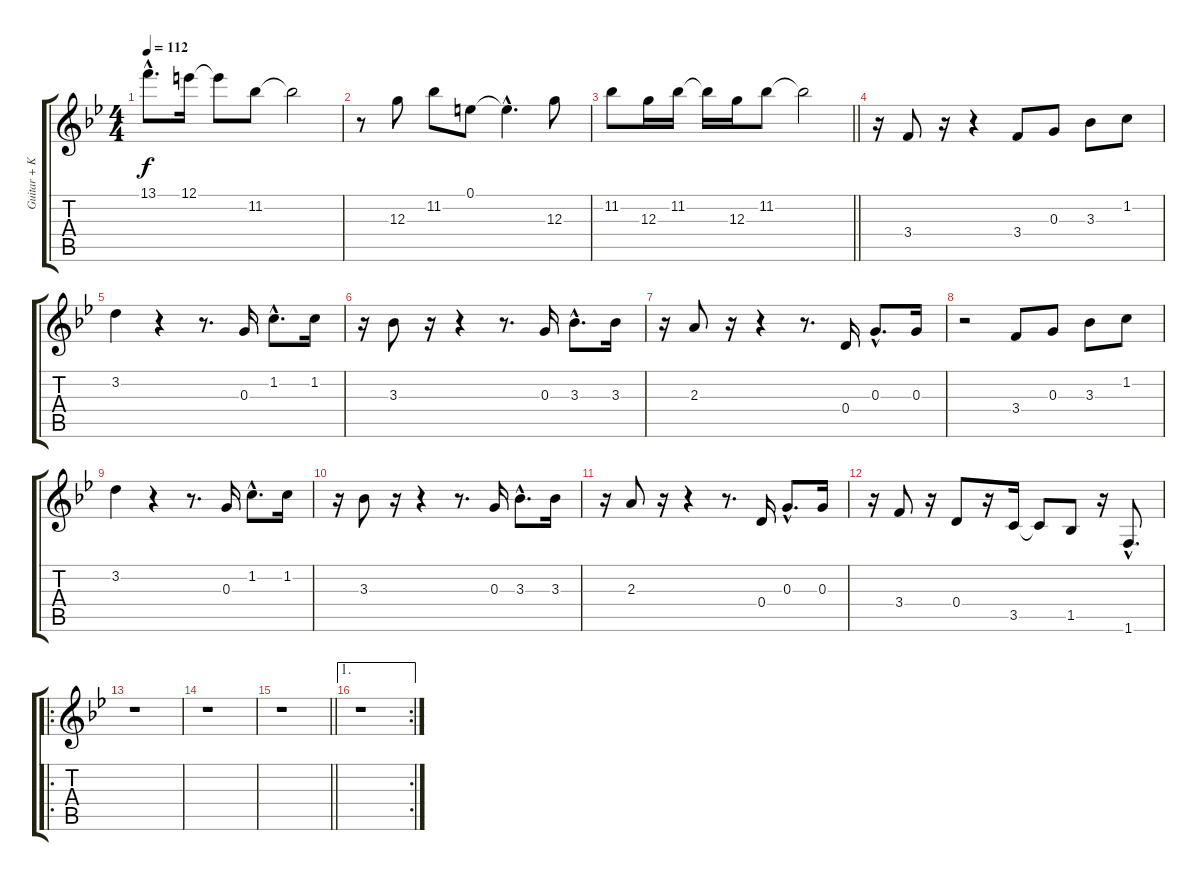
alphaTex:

\track ("Guitar + Kazoo" "Guitar + K") {instrument distortionguitar}
\staff {score tabs}
\tuning (E4 B3 G3 D3 A2 E2) {hide}
\ts (4 4)
\tempo 112
\clef g2
\ks bb
13.1{hac}.8{d dy f} 12.1.16 12.1{t}.8 11.2.8 11.2{t}.2 |
r.8 12.3.8 11.2.8 0.1.8 0.1{hac t}.4{d} 12.3.8 |
\barLineRight lightlight
11.2.8 12.3.16 11.2.16 11.2{t}.16 12.3.16 11.2.8 11.2{t}.2 |
r.16 3.4.8 r.16 r.4 3.4.8 0.3.8 3.3.8 1.2.8 |
3.2.4 r.4 r.8{d} 0.3.16 1.2{hac}.8{d} 1.2.16 |
r.16 3.3.8 r.16 r.4 r.8{d} 0.3.16 3.3{hac}.8{d} 3.3.16 |
r.16 2.3.8 r.16 r.4 r.8{d} 0.4.16 0.3{hac}.8{d} 0.3.16 |
r.2 3.4.8 0.3.8 3.3.8 1.2.8 |
3.2.4 r.4 r.8{d} 0.3.16 1.2{hac}.8{d} 1.2.16 |
r.16 3.3.8 r.16 r.4 r.8{d} 0.3.16 3.3{hac}.8{d} 3.3.16 |
r.16 2.3.8 r.16 r.4 r.8{d} 0.4.16 0.3{hac}.8{d} 0.3.16 |
r.16 3.4.8 r.16 0.4.8 r.16 3.5.16 3.5{t}.8 1.5.8 r.16 1.6{hac}.8{d} |
\ro
r.1 |
r.1 |
\barLineRight lightlight
r.1 |
\ae 1
\rc 2
r.1
